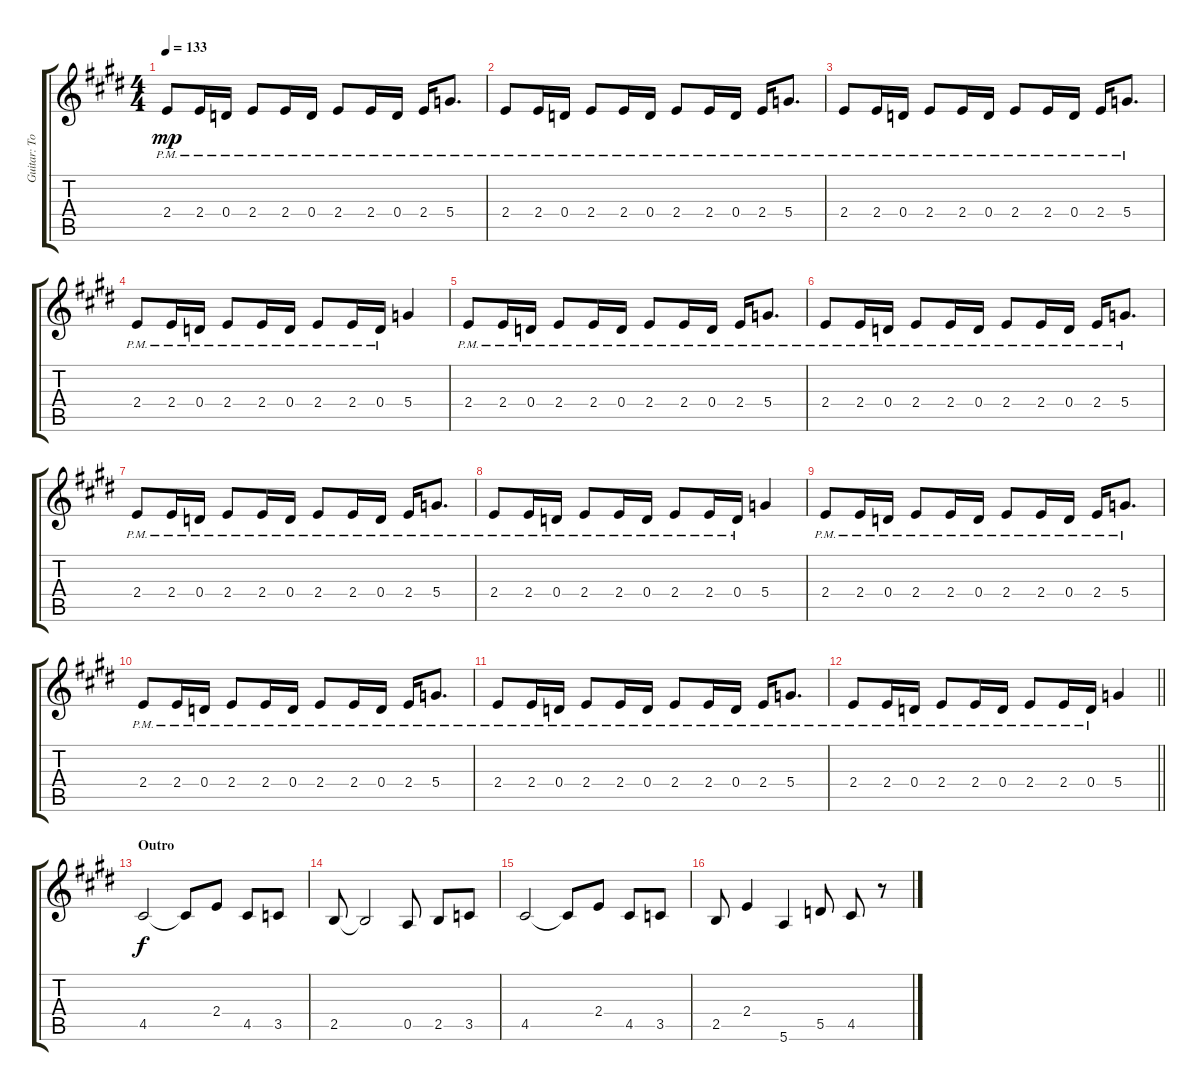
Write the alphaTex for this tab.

\track ("Guitar: Tony" "Guitar: To") {instrument distortionguitar}
\staff {score tabs}
\tuning (E4 B3 G3 D3 A2 E2) {hide}
\ts (4 4)
\tempo 133
\clef g2
\ks e
2.4{pm}.8{dy mp} 2.4{pm}.16 0.4{pm}.16 2.4{pm}.8 2.4{pm}.16 0.4{pm}.16 2.4{pm}.8 2.4{pm}.16 0.4{pm}.16 2.4{pm}.16 5.4{pm}.8{d} |
2.4{pm}.8 2.4{pm}.16 0.4{pm}.16 2.4{pm}.8 2.4{pm}.16 0.4{pm}.16 2.4{pm}.8 2.4{pm}.16 0.4{pm}.16 2.4{pm}.16 5.4{pm}.8{d} |
2.4{pm}.8 2.4{pm}.16 0.4{pm}.16 2.4{pm}.8 2.4{pm}.16 0.4{pm}.16 2.4{pm}.8 2.4{pm}.16 0.4{pm}.16 2.4{pm}.16 5.4{pm}.8{d} |
2.4{pm}.8 2.4{pm}.16 0.4{pm}.16 2.4{pm}.8 2.4{pm}.16 0.4{pm}.16 2.4{pm}.8 2.4{pm}.16 0.4{pm}.16 5.4.4 |
2.4{pm}.8 2.4{pm}.16 0.4{pm}.16 2.4{pm}.8 2.4{pm}.16 0.4{pm}.16 2.4{pm}.8 2.4{pm}.16 0.4{pm}.16 2.4{pm}.16 5.4{pm}.8{d} |
2.4{pm}.8 2.4{pm}.16 0.4{pm}.16 2.4{pm}.8 2.4{pm}.16 0.4{pm}.16 2.4{pm}.8 2.4{pm}.16 0.4{pm}.16 2.4{pm}.16 5.4{pm}.8{d} |
2.4{pm}.8 2.4{pm}.16 0.4{pm}.16 2.4{pm}.8 2.4{pm}.16 0.4{pm}.16 2.4{pm}.8 2.4{pm}.16 0.4{pm}.16 2.4{pm}.16 5.4{pm}.8{d} |
2.4{pm}.8 2.4{pm}.16 0.4{pm}.16 2.4{pm}.8 2.4{pm}.16 0.4{pm}.16 2.4{pm}.8 2.4{pm}.16 0.4{pm}.16 5.4.4 |
2.4{pm}.8 2.4{pm}.16 0.4{pm}.16 2.4{pm}.8 2.4{pm}.16 0.4{pm}.16 2.4{pm}.8 2.4{pm}.16 0.4{pm}.16 2.4{pm}.16 5.4{pm}.8{d} |
2.4{pm}.8 2.4{pm}.16 0.4{pm}.16 2.4{pm}.8 2.4{pm}.16 0.4{pm}.16 2.4{pm}.8 2.4{pm}.16 0.4{pm}.16 2.4{pm}.16 5.4{pm}.8{d} |
2.4{pm}.8 2.4{pm}.16 0.4{pm}.16 2.4{pm}.8 2.4{pm}.16 0.4{pm}.16 2.4{pm}.8 2.4{pm}.16 0.4{pm}.16 2.4{pm}.16 5.4{pm}.8{d} |
\barLineRight lightlight
2.4{pm}.8 2.4{pm}.16 0.4{pm}.16 2.4{pm}.8 2.4{pm}.16 0.4{pm}.16 2.4{pm}.8 2.4{pm}.16 0.4{pm}.16 5.4.4 |
\section ("" "Outro")
4.5.2{dy f} 4.5{t}.8 2.4.8 4.5.8 3.5.8 |
2.5.8 2.5{t}.2 0.5.8 2.5.8 3.5.8 |
4.5.2 4.5{t}.8 2.4.8 4.5.8 3.5.8 |
2.5.8 2.4.4 5.6.4 5.5.8 4.5.8 r.8
